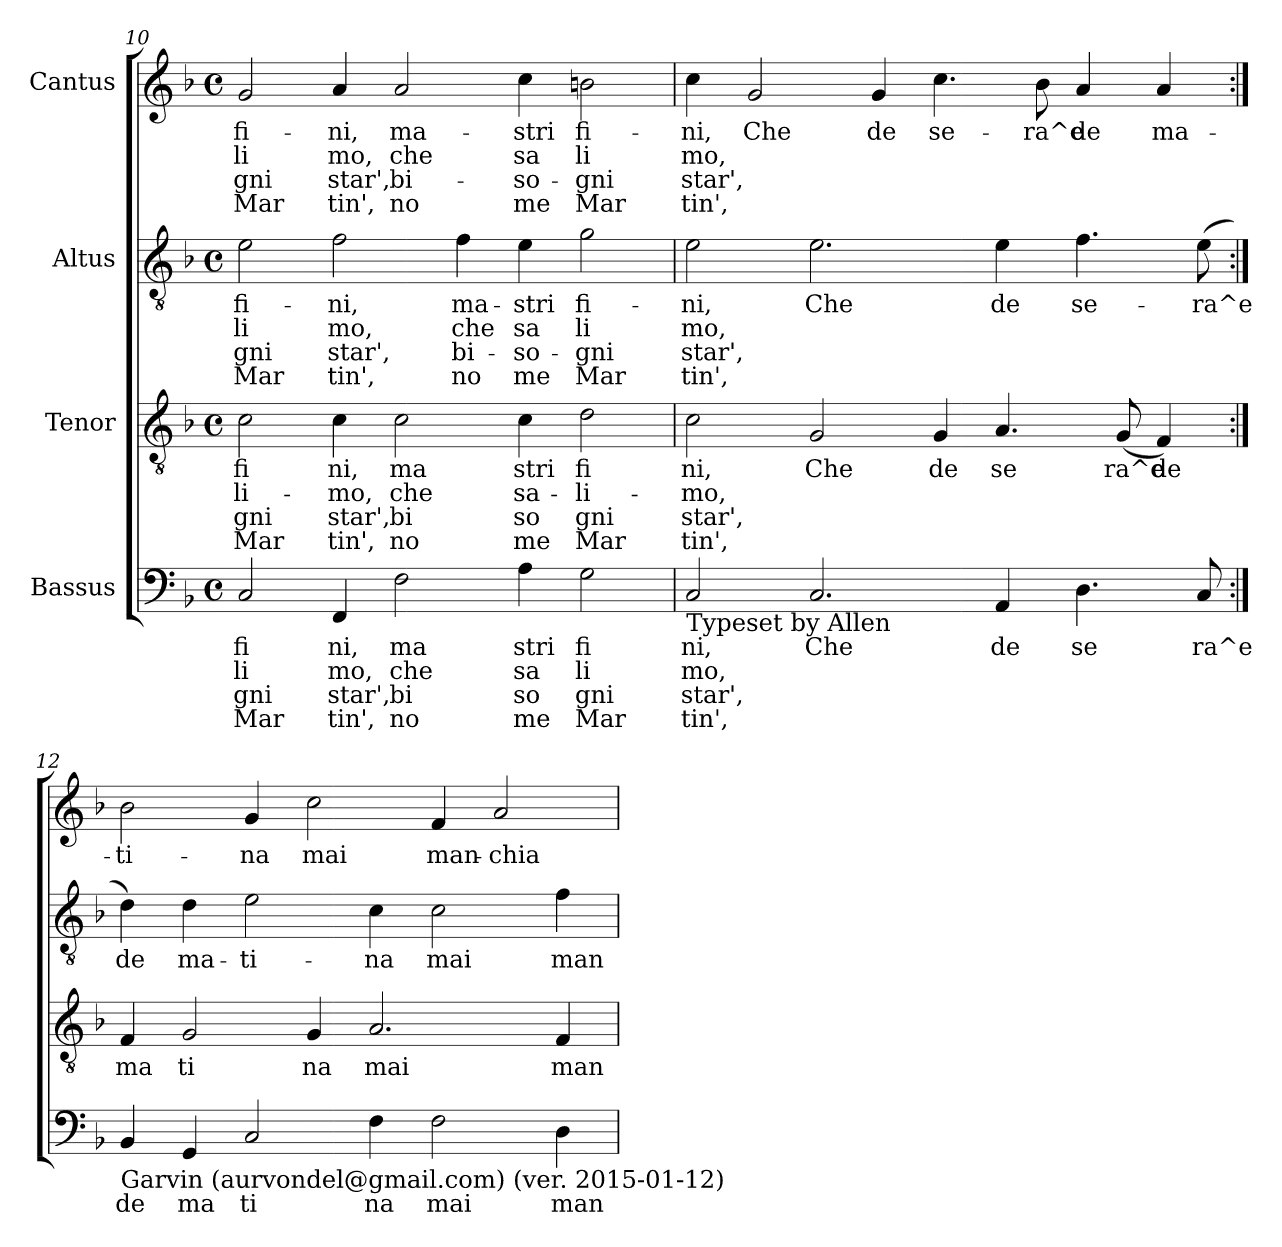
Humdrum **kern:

**kern	**text	**text	**text	**text	**kern	**text	**text	**text	**text	**kern	**text	**text	**text	**text	**kern	**text	**text	**text	**text
*part4	*part4	*part4	*part4	*part4	*part3	*part3	*part3	*part3	*part3	*part2	*part2	*part2	*part2	*part2	*part1	*part1	*part1	*part1	*part1
*staff4	*staff4	*staff4	*staff4	*staff4	*staff3	*staff3	*staff3	*staff3	*staff3	*staff2	*staff2	*staff2	*staff2	*staff2	*staff1	*staff1	*staff1	*staff1	*staff1
*I"Bassus	*	*	*	*	*I"Tenor	*	*	*	*	*I"Altus	*	*	*	*	*I"Cantus	*	*	*	*
!!LO:LB:g=z
*clefF4	*	*	*	*	*clefGv2	*	*	*	*	*clefGv2	*	*	*	*	*clefG2	*	*	*	*
*k[b-]	*	*	*	*	*k[b-]	*	*	*	*	*k[b-]	*	*	*	*	*k[b-]	*	*	*	*
*F:	*	*	*	*	*F:	*	*	*	*	*F:	*	*	*	*	*F:	*	*	*	*
*M4/4	*	*	*	*	*M4/4	*	*	*	*	*M4/4	*	*	*	*	*M4/4	*	*	*	*
*met(c)	*	*	*	*	*met(c)	*	*	*	*	*met(c)	*	*	*	*	*met(c)	*	*	*	*
=10	=10	=10	=10	=10	=10	=10	=10	=10	=10	=10	=10	=10	=10	=10	=10	=10	=10	=10	=10
!	!LO:LY:b:rj	!LO:LY:b:rj	!LO:LY:b:rj	!LO:LY:b:rj	!	!LO:LY:b:rj	!LO:LY:b:rj	!LO:LY:b:rj	!LO:LY:b:rj	!	!LO:LY:b:rj	!LO:LY:b:rj	!LO:LY:b:rj	!LO:LY:b:rj	!	!LO:LY:b:rj	!LO:LY:b:rj	!LO:LY:b:rj	!LO:LY:b:rj
2C/	fi	li	gni	Mar	2c\	fi	li-	-gni	Mar	2e\	fi-	-li	gni	Mar	2g/	fi-	-li	gni	Mar
!	!LO:LY:b:rj	!LO:LY:b:rj	!LO:LY:b:rj	!LO:LY:b:rj	!	!LO:LY:b:rj	!LO:LY:b:rj	!LO:LY:b:rj	!LO:LY:b:rj	!	!LO:LY:b:rj	!LO:LY:b:rj	!LO:LY:b:rj	!LO:LY:b:rj	!	!LO:LY:b:rj	!LO:LY:b:rj	!LO:LY:b:rj	!LO:LY:b:rj
4FF/	ni,	mo,	star',	tin',	4c\	ni,	mo,	star',	tin',	2f\	ni,	mo,	star',	tin',	4a/	ni,	mo,	star',	tin',
!	!LO:LY:b:rj	!LO:LY:b:rj	!LO:LY:b:rj	!LO:LY:b:rj	!	!LO:LY:b:rj	!LO:LY:b:rj	!LO:LY:b:rj	!LO:LY:b:rj	!	!	!	!	!	!	!LO:LY:b:rj	!LO:LY:b:rj	!LO:LY:b:rj	!LO:LY:b:rj
2F\	ma	che	bi	no	2c\	ma	che	bi	no	.	.	.	.	.	2a/	ma-	-che	bi-	-no
!	!	!	!	!	!	!	!	!	!	!	!LO:LY:b:rj	!LO:LY:b:rj	!LO:LY:b:rj	!LO:LY:b:rj	!	!	!	!	!
.	.	.	.	.	.	.	.	.	.	4f\	ma-	-che	bi-	-no	.	.	.	.	.
!	!LO:LY:b:rj	!LO:LY:b:rj	!LO:LY:b:rj	!LO:LY:b:rj	!	!LO:LY:b:rj	!LO:LY:b:rj	!LO:LY:b:rj	!LO:LY:b:rj	!	!LO:LY:b:rj	!LO:LY:b:rj	!LO:LY:b:rj	!LO:LY:b:rj	!	!LO:LY:b:rj	!LO:LY:b:rj	!LO:LY:b:rj	!LO:LY:b:rj
4A\	stri	sa	so	me	4c\	stri	sa-	-so	me	4e\	stri	sa	so-	-me	4cc\	stri	sa	so-	-me
!	!LO:LY:b:rj	!LO:LY:b:rj	!LO:LY:b:rj	!LO:LY:b:rj	!	!LO:LY:b:rj	!LO:LY:b:rj	!LO:LY:b:rj	!LO:LY:b:rj	!	!LO:LY:b:rj	!LO:LY:b:rj	!LO:LY:b:rj	!LO:LY:b:rj	!	!LO:LY:b:rj	!LO:LY:b:rj	!LO:LY:b:rj	!LO:LY:b:rj
2G\	fi	li	gni	Mar	2d\	fi	li-	-gni	Mar	2g\	fi-	-li	gni	Mar	2bn\	fi-	-li	gni	Mar
=11	=11	=11	=11	=11	=11	=11	=11	=11	=11	=11	=11	=11	=11	=11	=11	=11	=11	=11	=11
!LO:TX:b:t=Typeset by Allen	!	!	!	!	!	!	!	!	!	!	!	!	!	!	!	!	!	!	!
!	!LO:LY:b:rj	!LO:LY:b:rj	!LO:LY:b:rj	!LO:LY:b:rj	!	!LO:LY:b:rj	!LO:LY:b:rj	!LO:LY:b:rj	!LO:LY:b:rj	!	!LO:LY:b:rj	!LO:LY:b:rj	!LO:LY:b:rj	!LO:LY:b:rj	!	!LO:LY:b:rj	!LO:LY:b:rj	!LO:LY:b:rj	!LO:LY:b:rj
2C/	ni,	mo,	star',	tin',	2c\	ni,	mo,	star',	tin',	2e\	ni,	mo,	star',	tin',	4cc\	ni,	mo,	star',	tin',
!	!	!	!	!	!	!	!	!	!	!	!	!	!	!	!	!LO:LY:b:rj	!LO:LY:b:rj	!LO:LY:b:rj	!LO:LY:b:rj
.	.	.	.	.	.	.	.	.	.	.	.	.	.	.	2g/	Che	.	.	.
!	!LO:LY:b:rj	!LO:LY:b:rj	!LO:LY:b:rj	!LO:LY:b:rj	!	!LO:LY:b:rj	!LO:LY:b:rj	!LO:LY:b:rj	!LO:LY:b:rj	!	!LO:LY:b:rj	!LO:LY:b:rj	!LO:LY:b:rj	!LO:LY:b:rj	!	!	!	!	!
2.C/	Che	.	.	.	2G/	Che	.	.	.	2.e\	Che	.	.	.	.	.	.	.	.
!	!	!	!	!	!	!	!	!	!	!	!	!	!	!	!	!LO:LY:b:rj	!LO:LY:b:rj	!LO:LY:b:rj	!LO:LY:b:rj
.	.	.	.	.	.	.	.	.	.	.	.	.	.	.	4g/	de	.	.	.
!	!	!	!	!	!	!LO:LY:b:rj	!LO:LY:b:rj	!LO:LY:b:rj	!LO:LY:b:rj	!	!	!	!	!	!	!LO:LY:b:rj	!LO:LY:b:rj	!LO:LY:b:rj	!LO:LY:b:rj
.	.	.	.	.	4G/	de	.	.	.	.	.	.	.	.	4.cc\	se-	-	.	.
!	!LO:LY:b:rj	!LO:LY:b:rj	!LO:LY:b:rj	!LO:LY:b:rj	!	!LO:LY:b:rj	!LO:LY:b:rj	!LO:LY:b:rj	!LO:LY:b:rj	!	!LO:LY:b:rj	!LO:LY:b:rj	!LO:LY:b:rj	!LO:LY:b:rj	!	!	!	!	!
4AA/	de	.	.	.	4.A/	se	.	.	.	4e\	de	.	.	.	.	.	.	.	.
!	!	!	!	!	!	!	!	!	!	!	!	!	!	!	!	!LO:LY:b:rj	!LO:LY:b:rj	!LO:LY:b:rj	!LO:LY:b:rj
.	.	.	.	.	.	.	.	.	.	.	.	.	.	.	8b-\	ra^e	.	.	.
!	!LO:LY:b:rj	!LO:LY:b:rj	!LO:LY:b:rj	!LO:LY:b:rj	!	!	!	!	!	!	!LO:LY:b:rj	!LO:LY:b:rj	!LO:LY:b:rj	!LO:LY:b:rj	!	!LO:LY:b:rj	!LO:LY:b:rj	!LO:LY:b:rj	!LO:LY:b:rj
4.D\	se	.	.	.	.	.	.	.	.	4.f\	se-	-	.	.	4a/	de	.	.	.
!	!	!	!	!	!	!LO:LY:b:rj	!LO:LY:b:rj	!LO:LY:b:rj	!LO:LY:b:rj	!	!	!	!	!	!	!	!	!	!
.	.	.	.	.	(<8G/	ra^e	.	.	.	.	.	.	.	.	.	.	.	.	.
!	!	!	!	!	!	!LO:LY:b:rj	!LO:LY:b:rj	!LO:LY:b:rj	!LO:LY:b:rj	!	!	!	!	!	!	!LO:LY:b:rj	!LO:LY:b:rj	!LO:LY:b:rj	!LO:LY:b:rj
.	.	.	.	.	4F/)	de	.	.	.	.	.	.	.	.	4a/	ma-	-	.	.
!	!LO:LY:b:rj	!LO:LY:b:rj	!LO:LY:b:rj	!LO:LY:b:rj	!	!	!	!	!	!	!LO:LY:b:rj	!LO:LY:b:rj	!LO:LY:b:rj	!LO:LY:b:rj	!	!	!	!	!
8C/	ra^e	.	.	.	.	.	.	.	.	(<8e\	ra^e	.	.	.	.	.	.	.	.
=12:|!	=12:|!	=12:|!	=12:|!	=12:|!	=12:|!	=12:|!	=12:|!	=12:|!	=12:|!	=12:|!	=12:|!	=12:|!	=12:|!	=12:|!	=12:|!	=12:|!	=12:|!	=12:|!	=12:|!
!LO:TX:b:t=Garvin (aurvondel@gmail.com) (ver. 2015-01-12)	!	!	!	!	!	!	!	!	!	!	!	!	!	!	!	!	!	!	!
!	!LO:LY:b:rj	!	!	!	!	!LO:LY:b:rj	!	!	!	!	!LO:LY:b:rj	!	!	!	!	!LO:LY:b:rj	!	!	!
4BB-/	de	.	.	.	4F/	ma	.	.	.	4d\)	de	.	.	.	2b-\	ti-	.	.	.
!	!LO:LY:b:rj	!	!	!	!	!LO:LY:b:rj	!	!	!	!	!LO:LY:b:rj	!	!	!	!	!	!	!	!
4GG/	ma	.	.	.	2G/	ti	.	.	.	4d\	ma-	.	.	.	.	.	.	.	.
!	!LO:LY:b:rj	!	!	!	!	!	!	!	!	!	!LO:LY:b:rj	!	!	!	!	!LO:LY:b:rj	!	!	!
2C/	ti	.	.	.	.	.	.	.	.	2e\	-ti-	.	.	.	4g/	-na	.	.	.
!	!	!	!	!	!	!LO:LY:b:rj	!	!	!	!	!	!	!	!	!	!LO:LY:b:rj	!	!	!
.	.	.	.	.	4G/	na	.	.	.	.	.	.	.	.	2cc\	mai	.	.	.
!	!LO:LY:b:rj	!	!	!	!	!LO:LY:b:rj	!	!	!	!	!LO:LY:b:rj	!	!	!	!	!	!	!	!
4F\	na	.	.	.	2.A/	mai	.	.	.	4c\	-na	.	.	.	.	.	.	.	.
!	!LO:LY:b:rj	!	!	!	!	!	!	!	!	!	!LO:LY:b:rj	!	!	!	!	!LO:LY:b:rj	!	!	!
2F\	mai	.	.	.	.	.	.	.	.	2c\	mai	.	.	.	4f/	man-	.	.	.
!	!	!	!	!	!	!	!	!	!	!	!	!	!	!	!	!LO:LY:b:rj	!	!	!
.	.	.	.	.	.	.	.	.	.	.	.	.	.	.	2a/	-chia-	.	.	.
!	!LO:LY:b:rj	!	!	!	!	!LO:LY:b:rj	!	!	!	!	!LO:LY:b:rj	!	!	!	!	!	!	!	!
4D\	man	.	.	.	4F/	man	.	.	.	4f\	man-	.	.	.	.	.	.	.	.
=	=	=	=	=	=	=	=	=	=	=	=	=	=	=	=	=	=	=	=
*-	*-	*-	*-	*-	*-	*-	*-	*-	*-	*-	*-	*-	*-	*-	*-	*-	*-	*-	*-
